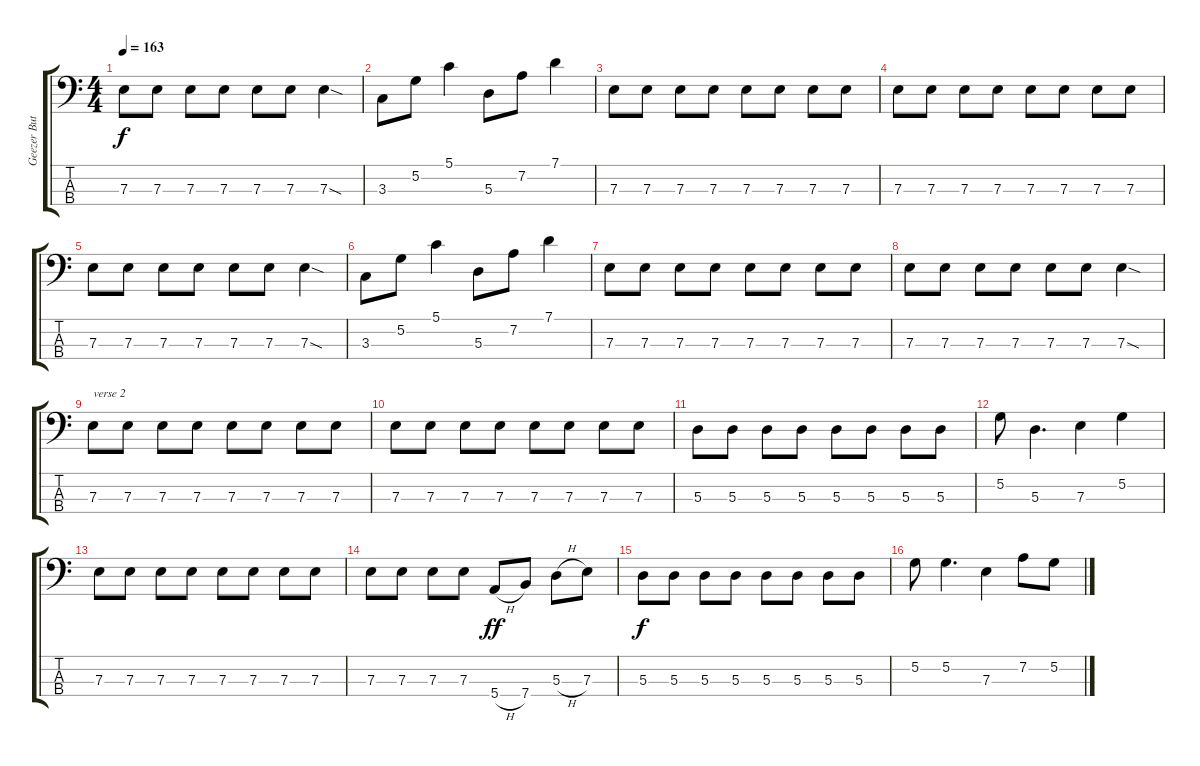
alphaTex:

\track ("Geezer Butler" "Geezer But") {instrument electricbassfinger}
\staff {score tabs}
\tuning (G2 D2 A1 E1) {hide}
\ts (4 4)
\tempo 163
\clef f4
\ks c
7.3.8{dy f} 7.3.8 7.3.8 7.3.8 7.3.8 7.3.8 7.3{sod}.4 |
3.3.8 5.2.8 5.1.4 5.3.8 7.2.8 7.1.4 |
7.3.8 7.3.8 7.3.8 7.3.8 7.3.8 7.3.8 7.3.8 7.3.8 |
7.3.8 7.3.8 7.3.8 7.3.8 7.3.8 7.3.8 7.3.8 7.3.8 |
7.3.8 7.3.8 7.3.8 7.3.8 7.3.8 7.3.8 7.3{sod}.4 |
3.3.8 5.2.8 5.1.4 5.3.8 7.2.8 7.1.4 |
7.3.8 7.3.8 7.3.8 7.3.8 7.3.8 7.3.8 7.3.8 7.3.8 |
7.3.8 7.3.8 7.3.8 7.3.8 7.3.8 7.3.8 7.3{sod}.4 |
7.3.8{txt "verse 2"} 7.3.8 7.3.8 7.3.8 7.3.8 7.3.8 7.3.8 7.3.8 |
7.3.8 7.3.8 7.3.8 7.3.8 7.3.8 7.3.8 7.3.8 7.3.8 |
5.3.8 5.3.8 5.3.8 5.3.8 5.3.8 5.3.8 5.3.8 5.3.8 |
5.2.8 5.3.4{d} 7.3.4 5.2.4 |
7.3.8 7.3.8 7.3.8 7.3.8 7.3.8 7.3.8 7.3.8 7.3.8 |
7.3.8 7.3.8 7.3.8 7.3.8 5.4{h}.8{dy ff} 7.4.8 5.3{h}.8 7.3.8 |
5.3.8{dy f} 5.3.8 5.3.8 5.3.8 5.3.8 5.3.8 5.3.8 5.3.8 |
5.2.8 5.2.4{d} 7.3.4 7.2.8 5.2.8
